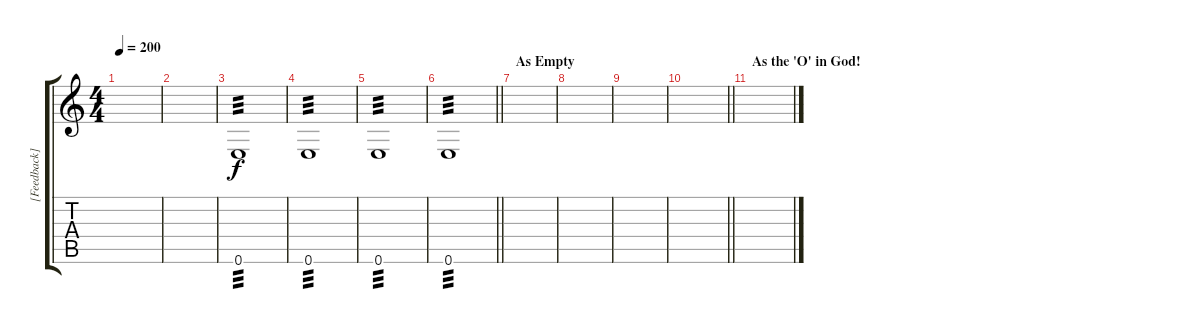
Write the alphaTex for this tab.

\track ("[Feedback]" "[Feedback]") {instrument overdrivenguitar}
\staff {score tabs}
\tuning (E4 B3 G3 D3 A2 E2) {hide}
\ts (4 4)
\tempo 200
\clef g2
\ks c
|
|
0.6.1{tp 3 volume 7} |
0.6.1{tp 3} |
0.6.1{tp 3} |
\barLineRight lightlight
0.6.1{tp 3} |
\section ("" "As Empty")
|
|
|
\barLineRight lightlight
|
\section ("" "As the 'O' in God!")
